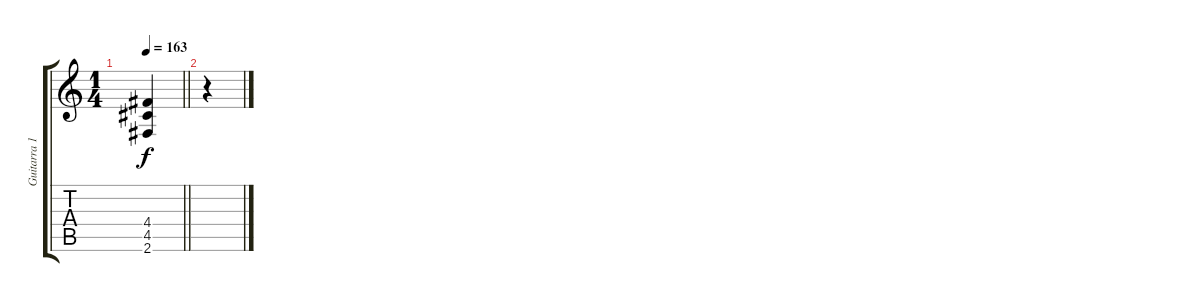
\track ("Guitarra 1 - Mathias" "Guitarra 1") {instrument overdrivenguitar}
\staff {score tabs}
\tuning (E4 B3 G3 D3 A2 E2) {hide}
\ts (1 4)
\tempo 163
\clef g2
\barLineRight lightlight
\ks c
(4.4 4.5 2.6).4{dy f} |
r.4
